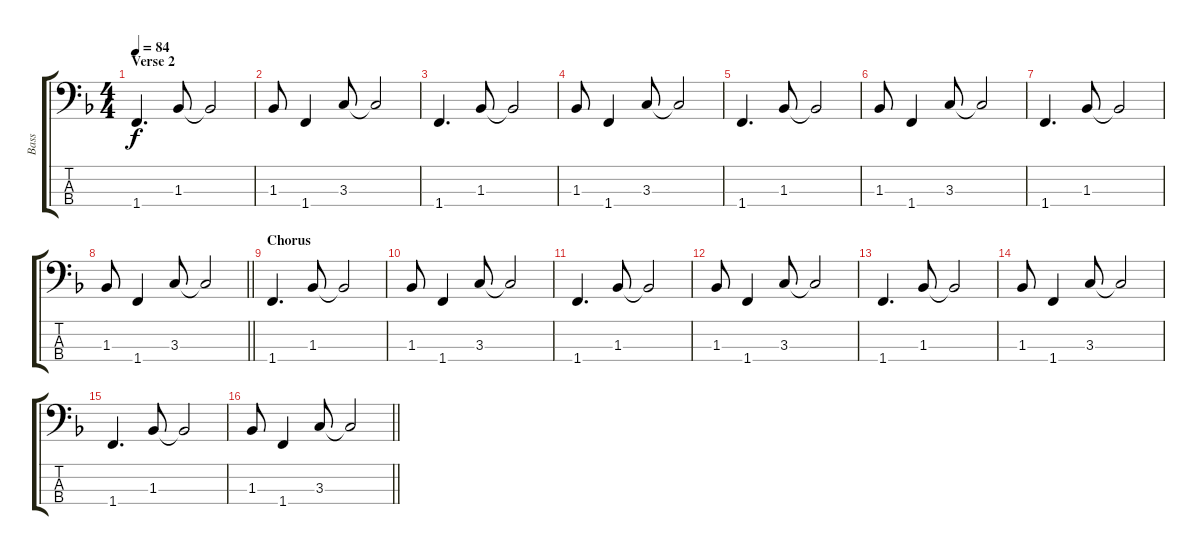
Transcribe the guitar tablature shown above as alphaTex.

\track ("Bass" "Bass") {instrument electricbassfinger}
\staff {score tabs}
\tuning (G2 D2 A1 E1) {hide}
\ts (4 4)
\section ("" "Verse 2")
\tempo 84
\clef f4
\ks f
1.4.4{d dy f} 1.3.8 1.3{t}.2 |
1.3.8 1.4.4 3.3.8 3.3{t}.2 |
1.4.4{d} 1.3.8 1.3{t}.2 |
1.3.8 1.4.4 3.3.8 3.3{t}.2 |
1.4.4{d} 1.3.8 1.3{t}.2 |
1.3.8 1.4.4 3.3.8 3.3{t}.2 |
1.4.4{d} 1.3.8 1.3{t}.2 |
\barLineRight lightlight
1.3.8 1.4.4 3.3.8 3.3{t}.2 |
\section ("" "Chorus")
1.4.4{d} 1.3.8 1.3{t}.2 |
1.3.8 1.4.4 3.3.8 3.3{t}.2 |
1.4.4{d} 1.3.8 1.3{t}.2 |
1.3.8 1.4.4 3.3.8 3.3{t}.2 |
1.4.4{d} 1.3.8 1.3{t}.2 |
1.3.8 1.4.4 3.3.8 3.3{t}.2 |
1.4.4{d} 1.3.8 1.3{t}.2 |
\barLineRight lightlight
1.3.8 1.4.4 3.3.8 3.3{t}.2
